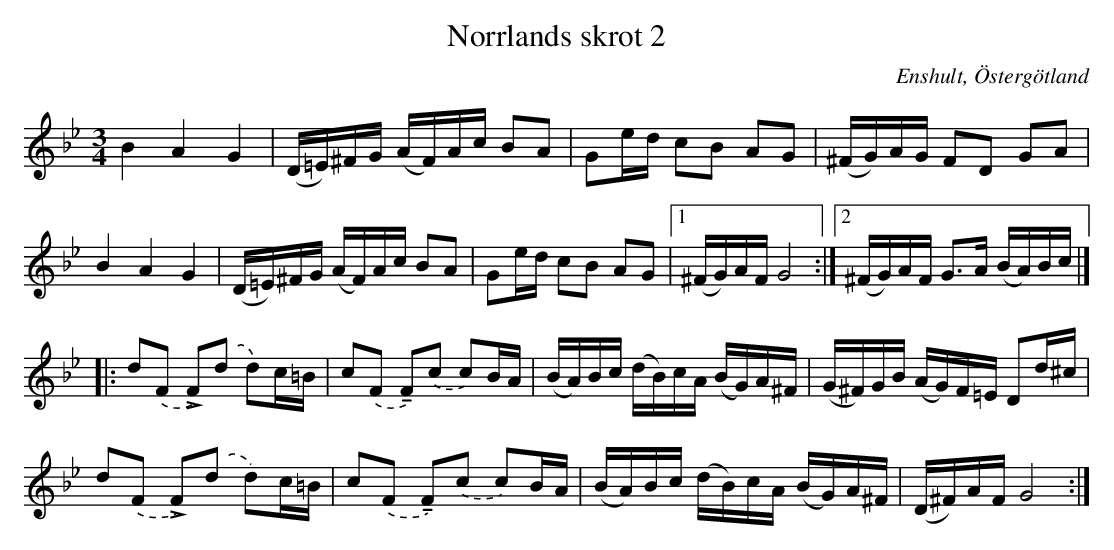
X:1
T: Norrlands skrot 2
O: Enshult, Östergötland
M: 3/4
L: 1/16
K: Gm
B4 A4 G4       | (D=E)^FG (AF)Ac B2A2 | G2ed c2B2 A2G2 | (^FG)AG F2D2 G2A2 |
B4 A4 G4     |  (D=E)^FG (AF)Ac B2A2 | G2ed c2B2 A2G2 |1 (^FG)AF G8 :|2 (^FG)AF G2>A2 (BA)Bc |]
|: d2.(F2 !>!F2).(d2 d2)c=B | c2.(F2 !tenuto!F2).(c2 c2)BA | (BA)Bc (dB)cA (BG)A^F | (G^F)GB (AG)F=E D2d^c |
   d2.(F2 !>!F2).(d2 d2)c=B | c2.(F2 !tenuto!F2).(c2 c2)BA | (BA)Bc (dB)cA (BG)A^F | (D^F)AF G8 :|
